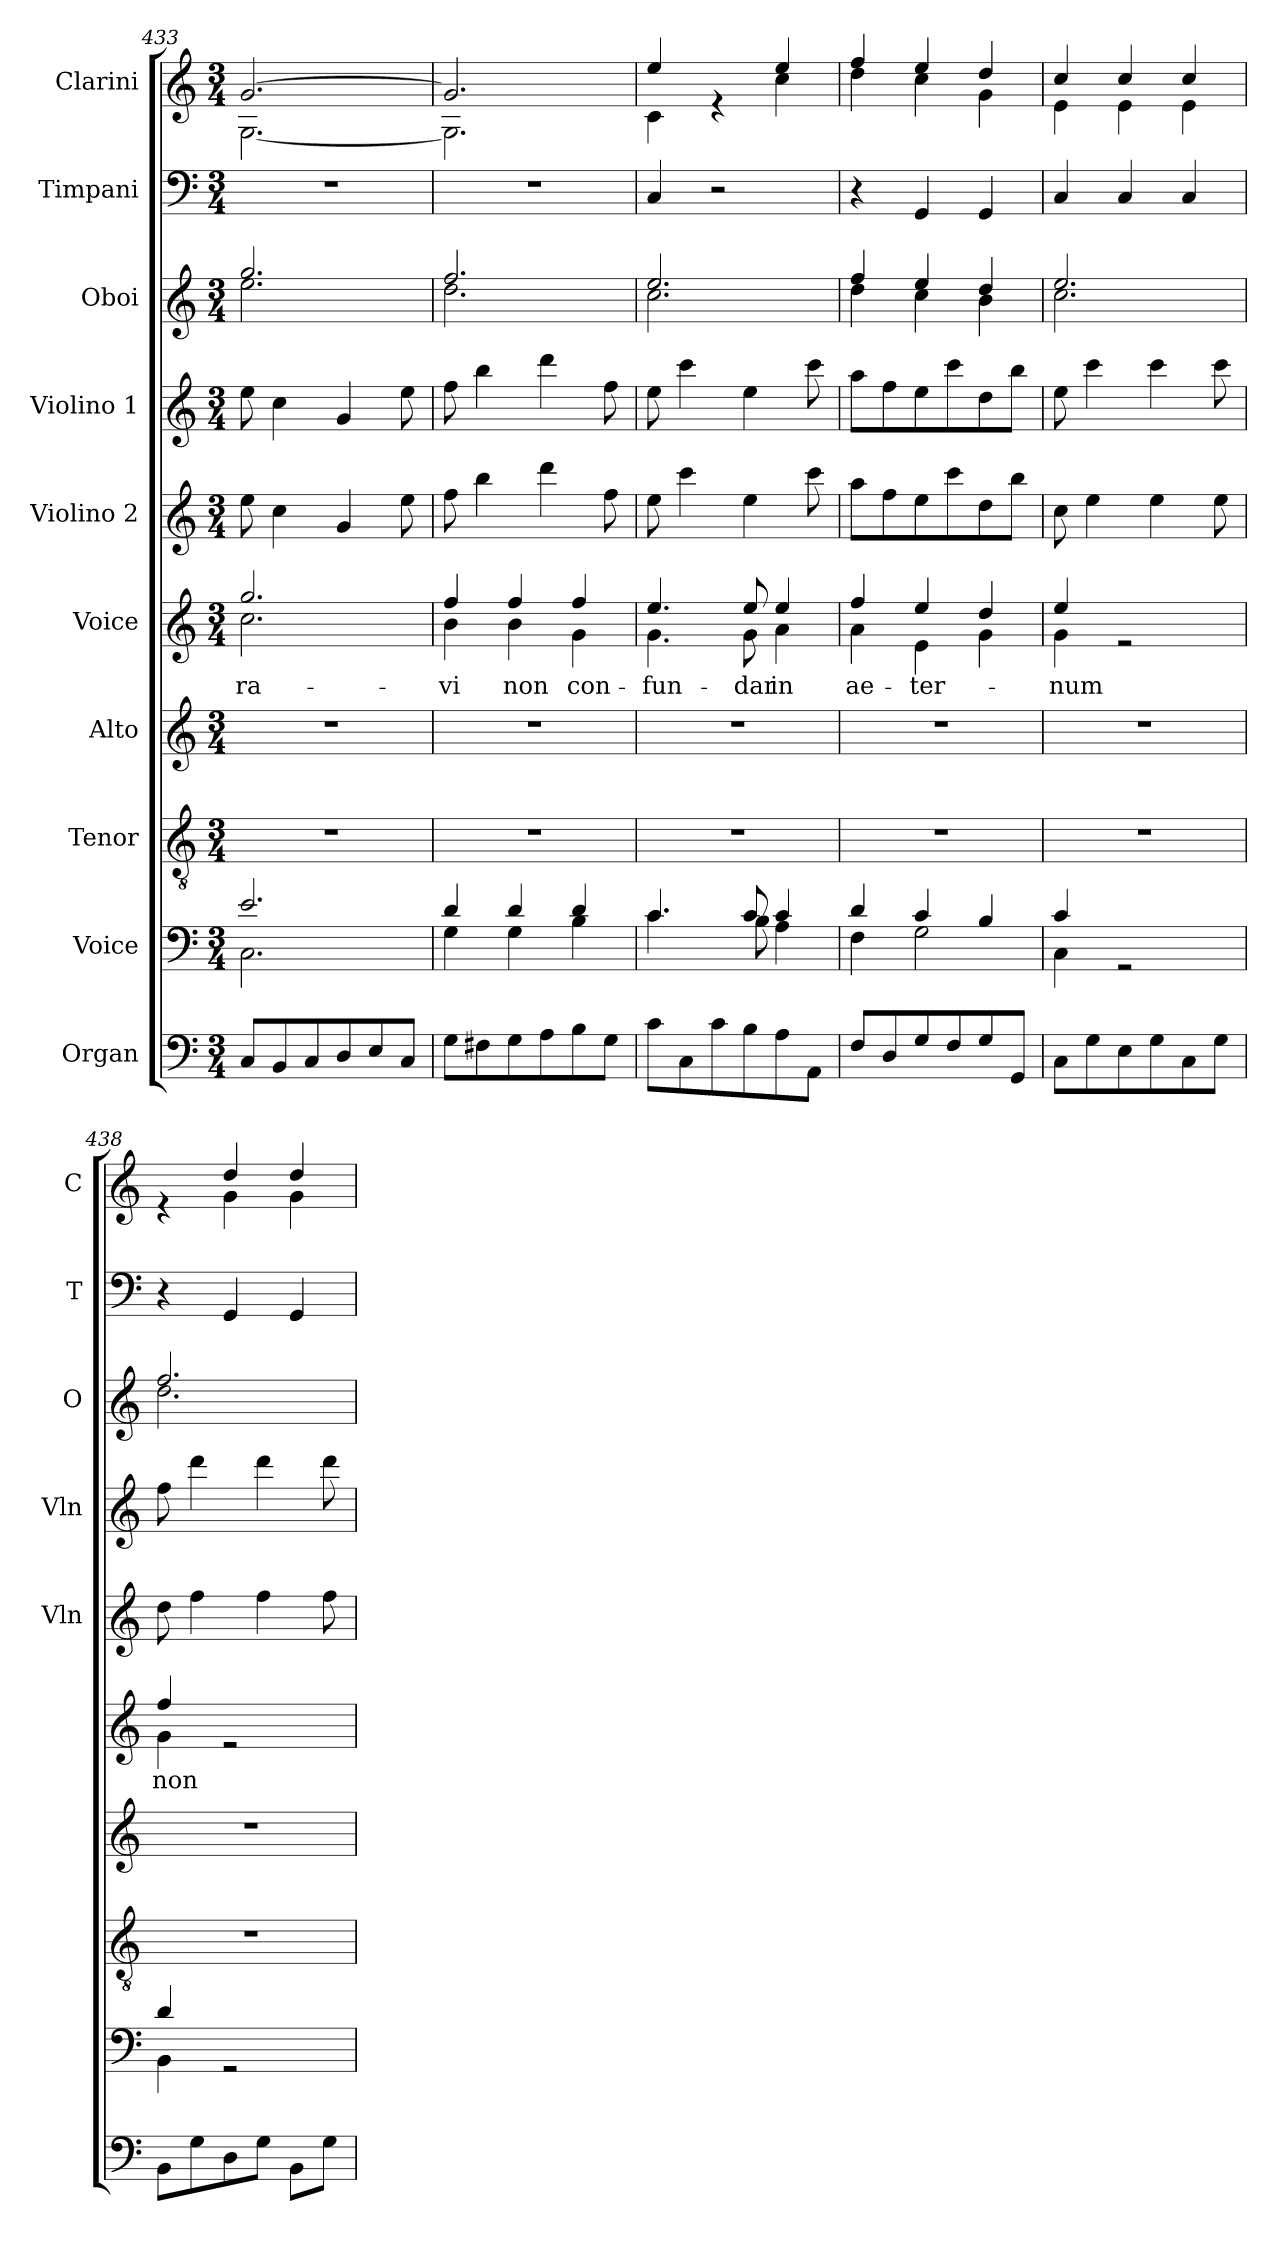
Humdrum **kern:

**kern	**kern	**kern	**kern	**kern	**text	**kern	**kern	**kern	**kern	**kern
*part10	*part9	*part8	*part7	*part6	*part6	*part5	*part4	*part3	*part2	*part1
*staff10	*staff9	*staff8	*staff7	*staff6	*staff6	*staff5	*staff4	*staff3	*staff2	*staff1
*I"Organ	*I"Voice	*I"Tenor	*I"Alto	*I"Voice	*	*I"Violino 2	*I"Violino 1	*I"Oboi	*I"Timpani	*I"Clarini
*	*	*	*	*	*	*I'Vln	*I'Vln	*I'O	*I'T	*I'C
*clefF4	*clefF4	*clefGv2	*clefG2	*clefG2	*	*clefG2	*clefG2	*clefG2	*clefF4	*clefG2
*k[]	*k[]	*k[]	*k[]	*k[]	*	*k[]	*k[]	*k[]	*k[]	*k[]
*M3/4	*M3/4	*M3/4	*M3/4	*M3/4	*	*M3/4	*M3/4	*M3/4	*M3/4	*M3/4
=433	=433	=433	=433	=433	=433	=433	=433	=433	=433	=433
*	*^	*	*	*	*	*	*	*	*	*
!	!	!	!	!	!	!LO:LY:b	!	!	!	!	!
*	*	*	*	*	*^	*	*	*	*^	*	*^
8C/L	2.e/	2.C\	2.r	2.r	2.gg/	2.cc\	-ra-	8ee\	8ee\	2.gg/	2.ee\	2.r	[2.g/	[2.G\
8BB/	.	.	.	.	.	.	.	4cc\	4cc\	.	.	.	.	.
8C/	.	.	.	.	.	.	.	.	.	.	.	.	.	.
8D/	.	.	.	.	.	.	.	4g/	4g/	.	.	.	.	.
8E/	.	.	.	.	.	.	.	.	.	.	.	.	.	.
8C/J	.	.	.	.	.	.	.	8ee\	8ee\	.	.	.	.	.
!!LO:PB:g=z	!!
=434	=434	=434	=434	=434	=434	=434	=434	=434	=434	=434	=434	=434	=434	=434
!	!	!	!	!	!	!	!LO:LY:b	!	!	!	!	!	!	!
8G\L	4d/	4G\	2.r	2.r	4ff/	4b\	-vi	8ff\	8ff\	2.ff/	2.dd\	2.r	2.g/]	2.G\]
8F#X\	.	.	.	.	.	.	.	4bb\	4bb\	.	.	.	.	.
!	!	!	!	!	!	!	!LO:LY:b	!	!	!	!	!	!	!
8G\	4d/	4G\	.	.	4ff/	4b\	non	.	.	.	.	.	.	.
8A\	.	.	.	.	.	.	.	4ddd\	4ddd\	.	.	.	.	.
!	!	!	!	!	!	!	!LO:LY:b	!	!	!	!	!	!	!
8B\	4d/	4B\	.	.	4ff/	4g\	con-	.	.	.	.	.	.	.
8G\J	.	.	.	.	.	.	.	8ff\	8ff\	.	.	.	.	.
=435	=435	=435	=435	=435	=435	=435	=435	=435	=435	=435	=435	=435	=435	=435
!	!	!	!	!	!	!	!LO:LY:b	!	!	!	!	!	!	!
8c\L	4.c/	4.c\	2.r	2.r	4.ee/	4.g\	-fun-	8ee\	8ee\	2.ee/	2.cc\	4C/	4ee/	4c\
8C\	.	.	.	.	.	.	.	4ccc\	4ccc\	.	.	.	.	.
8c\	.	.	.	.	.	.	.	.	.	.	.	2r	4re	4ryy
!	!	!	!	!	!	!	!LO:LY:b	!	!	!	!	!	!	!
8B\	8c/	8B\	.	.	8ee/	8g\	-dar	4ee\	4ee\	.	.	.	.	.
!	!	!	!	!	!	!	!LO:LY:b	!	!	!	!	!	!	!
8A\	4c/	4A\	.	.	4ee/	4a\	in	.	.	.	.	.	4ee/	4cc\
8AA\J	.	.	.	.	.	.	.	8ccc\	8ccc\	.	.	.	.	.
=436	=436	=436	=436	=436	=436	=436	=436	=436	=436	=436	=436	=436	=436	=436
!	!	!	!	!	!	!	!LO:LY:b	!	!	!	!	!	!	!
8F/L	4d/	4F\	2.r	2.r	4ff/	4a\	ae-	8aa\L	8aa\L	4ff/	4dd\	4r	4ff/	4dd\
8D/	.	.	.	.	.	.	.	8ff\	8ff\	.	.	.	.	.
!	!	!	!	!	!	!	!LO:LY:b	!	!	!	!	!	!	!
8G/	4c/	2G\	.	.	4ee/	4e\	-ter-	8ee\	8ee\	4ee/	4cc\	4GG/	4ee/	4cc\
8F/	.	.	.	.	.	.	.	8ccc\	8ccc\	.	.	.	.	.
8G/	4B/	.	.	.	4dd/	4g\	.	8dd\	8dd\	4dd/	4b\	4GG/	4dd/	4g\
8GG/J	.	.	.	.	.	.	.	8bb\J	8bb\J	.	.	.	.	.
=437	=437	=437	=437	=437	=437	=437	=437	=437	=437	=437	=437	=437	=437	=437
!	!	!	!	!	!	!	!LO:LY:b	!	!	!	!	!	!	!
8C\L	4c/	4C\	2.r	2.r	4ee/	4g\	-num	8cc\	8ee\	2.ee/	2.cc\	4C/	4cc/	4e\
8G\	.	.	.	.	.	.	.	4ee\	4ccc\	.	.	.	.	.
8E\	2rGG	2ryy	.	.	2re	2ryy	.	.	.	.	.	4C/	4cc/	4e\
8G\	.	.	.	.	.	.	.	4ee\	4ccc\	.	.	.	.	.
8C\	.	.	.	.	.	.	.	.	.	.	.	4C/	4cc/	4e\
8G\J	.	.	.	.	.	.	.	8ee\	8ccc\	.	.	.	.	.
=438	=438	=438	=438	=438	=438	=438	=438	=438	=438	=438	=438	=438	=438	=438
!	!	!	!	!	!	!	!LO:LY:b	!	!	!	!	!	!	!
8BB\L	4d/	4BB\	2.r	2.r	4ff/	4g\	non	8dd\	8ff\	2.ff/	2.dd\	4r	4re	4ryy
8G\	.	.	.	.	.	.	.	4ff\	4ddd\	.	.	.	.	.
8D\	2rGG	2ryy	.	.	2re	2ryy	.	.	.	.	.	4GG/	4dd/	4g\
8G\J	.	.	.	.	.	.	.	4ff\	4ddd\	.	.	.	.	.
8BB\L	.	.	.	.	.	.	.	.	.	.	.	4GG/	4dd/	4g\
8G\J	.	.	.	.	.	.	.	8ff\	8ddd\	.	.	.	.	.
*	*v	*v	*	*	*v	*v	*	*	*	*v	*v	*	*v	*v
=	=	=	=	=	=	=	=	=	=	=
*-	*-	*-	*-	*-	*-	*-	*-	*-	*-	*-
